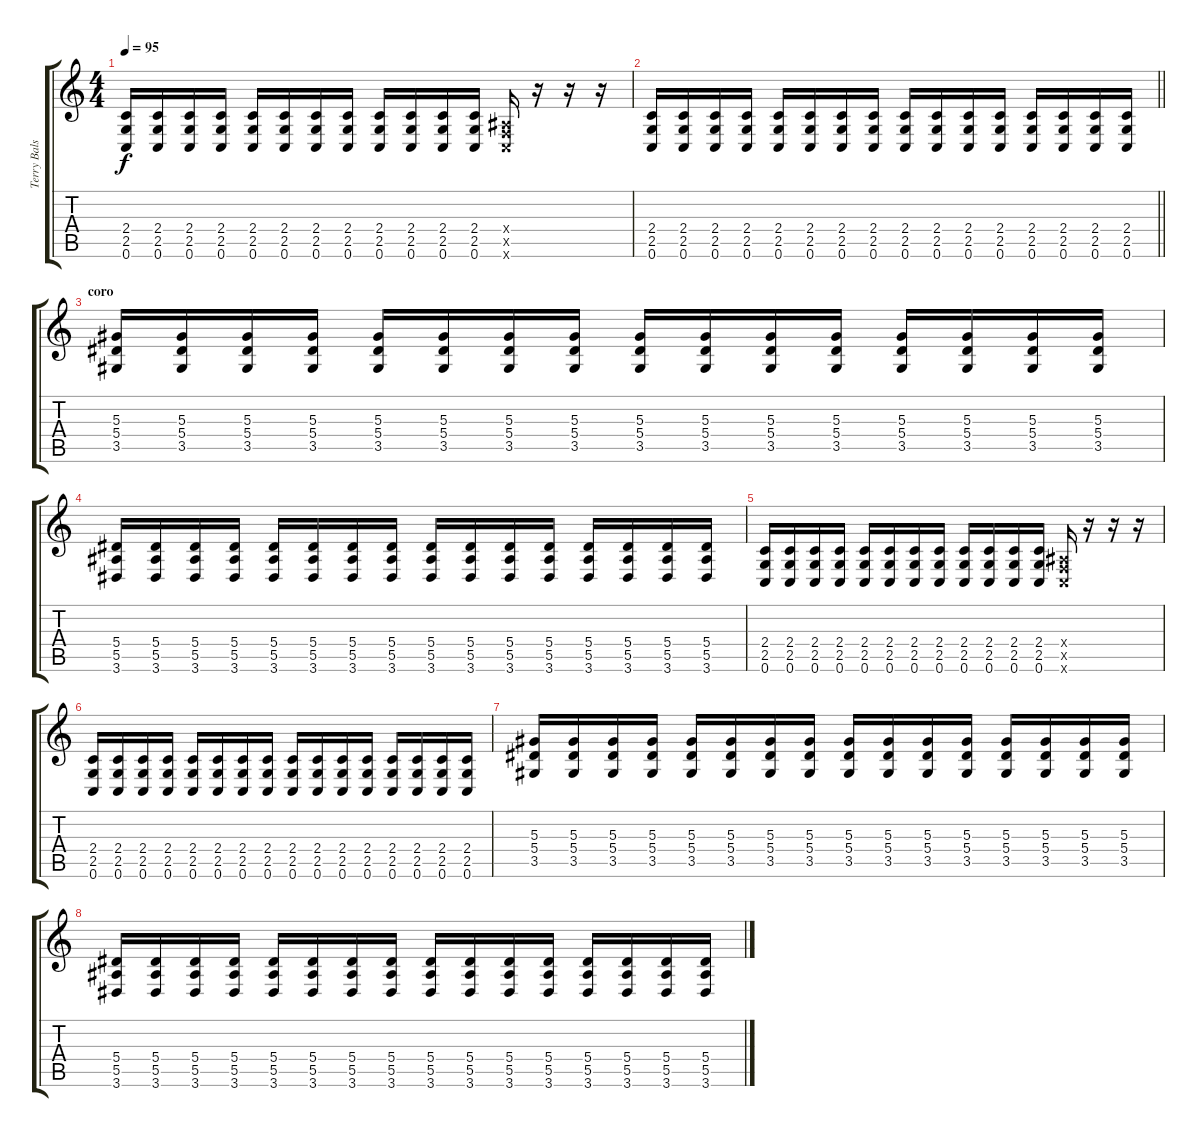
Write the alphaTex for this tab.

\track ("Terry Balsamo" "Terry Bals") {instrument overdrivenguitar}
\staff {score tabs}
\tuning (C4 G3 Eb3 Bb2 F2 C2) {hide}
\ts (4 4)
\tempo 95
\clef g2
\ks c
(2.4 2.5 0.6).16{dy f} (2.4 2.5 0.6).16 (2.4 2.5 0.6).16 (2.4 2.5 0.6).16 (2.4 2.5 0.6).16 (2.4 2.5 0.6).16 (2.4 2.5 0.6).16 (2.4 2.5 0.6).16 (2.4 2.5 0.6).16 (2.4 2.5 0.6).16 (2.4 2.5 0.6).16 (2.4 2.5 0.6).16 (0.4{x} 0.5{x} 0.6{x}).16 r.16 r.16 r.16 |
\barLineRight lightlight
(2.4 2.5 0.6).16 (2.4 2.5 0.6).16 (2.4 2.5 0.6).16 (2.4 2.5 0.6).16 (2.4 2.5 0.6).16 (2.4 2.5 0.6).16 (2.4 2.5 0.6).16 (2.4 2.5 0.6).16 (2.4 2.5 0.6).16 (2.4 2.5 0.6).16 (2.4 2.5 0.6).16 (2.4 2.5 0.6).16 (2.4 2.5 0.6).16 (2.4 2.5 0.6).16 (2.4 2.5 0.6).16 (2.4 2.5 0.6).16 |
\section ("" "coro")
(5.3 5.4 3.5).16{volume 13 balance 8} (5.3 5.4 3.5).16 (5.3 5.4 3.5).16 (5.3 5.4 3.5).16 (5.3 5.4 3.5).16 (5.3 5.4 3.5).16 (5.3 5.4 3.5).16 (5.3 5.4 3.5).16 (5.3 5.4 3.5).16 (5.3 5.4 3.5).16 (5.3 5.4 3.5).16 (5.3 5.4 3.5).16 (5.3 5.4 3.5).16 (5.3 5.4 3.5).16 (5.3 5.4 3.5).16 (5.3 5.4 3.5).16 |
(5.4 5.5 3.6).16 (5.4 5.5 3.6).16 (5.4 5.5 3.6).16 (5.4 5.5 3.6).16 (5.4 5.5 3.6).16 (5.4 5.5 3.6).16 (5.4 5.5 3.6).16 (5.4 5.5 3.6).16 (5.4 5.5 3.6).16 (5.4 5.5 3.6).16 (5.4 5.5 3.6).16 (5.4 5.5 3.6).16 (5.4 5.5 3.6).16 (5.4 5.5 3.6).16 (5.4 5.5 3.6).16 (5.4 5.5 3.6).16 |
(2.4 2.5 0.6).16 (2.4 2.5 0.6).16 (2.4 2.5 0.6).16 (2.4 2.5 0.6).16 (2.4 2.5 0.6).16 (2.4 2.5 0.6).16 (2.4 2.5 0.6).16 (2.4 2.5 0.6).16 (2.4 2.5 0.6).16 (2.4 2.5 0.6).16 (2.4 2.5 0.6).16 (2.4 2.5 0.6).16 (0.4{x} 0.5{x} 0.6{x}).16 r.16 r.16 r.16 |
(2.4 2.5 0.6).16 (2.4 2.5 0.6).16 (2.4 2.5 0.6).16 (2.4 2.5 0.6).16 (2.4 2.5 0.6).16 (2.4 2.5 0.6).16 (2.4 2.5 0.6).16 (2.4 2.5 0.6).16 (2.4 2.5 0.6).16 (2.4 2.5 0.6).16 (2.4 2.5 0.6).16 (2.4 2.5 0.6).16 (2.4 2.5 0.6).16 (2.4 2.5 0.6).16 (2.4 2.5 0.6).16 (2.4 2.5 0.6).16 |
(5.3 5.4 3.5).16 (5.3 5.4 3.5).16 (5.3 5.4 3.5).16 (5.3 5.4 3.5).16 (5.3 5.4 3.5).16 (5.3 5.4 3.5).16 (5.3 5.4 3.5).16 (5.3 5.4 3.5).16 (5.3 5.4 3.5).16 (5.3 5.4 3.5).16 (5.3 5.4 3.5).16 (5.3 5.4 3.5).16 (5.3 5.4 3.5).16 (5.3 5.4 3.5).16 (5.3 5.4 3.5).16 (5.3 5.4 3.5).16 |
(5.4 5.5 3.6).16 (5.4 5.5 3.6).16 (5.4 5.5 3.6).16 (5.4 5.5 3.6).16 (5.4 5.5 3.6).16 (5.4 5.5 3.6).16 (5.4 5.5 3.6).16 (5.4 5.5 3.6).16 (5.4 5.5 3.6).16 (5.4 5.5 3.6).16 (5.4 5.5 3.6).16 (5.4 5.5 3.6).16 (5.4 5.5 3.6).16 (5.4 5.5 3.6).16 (5.4 5.5 3.6).16 (5.4 5.5 3.6).16
